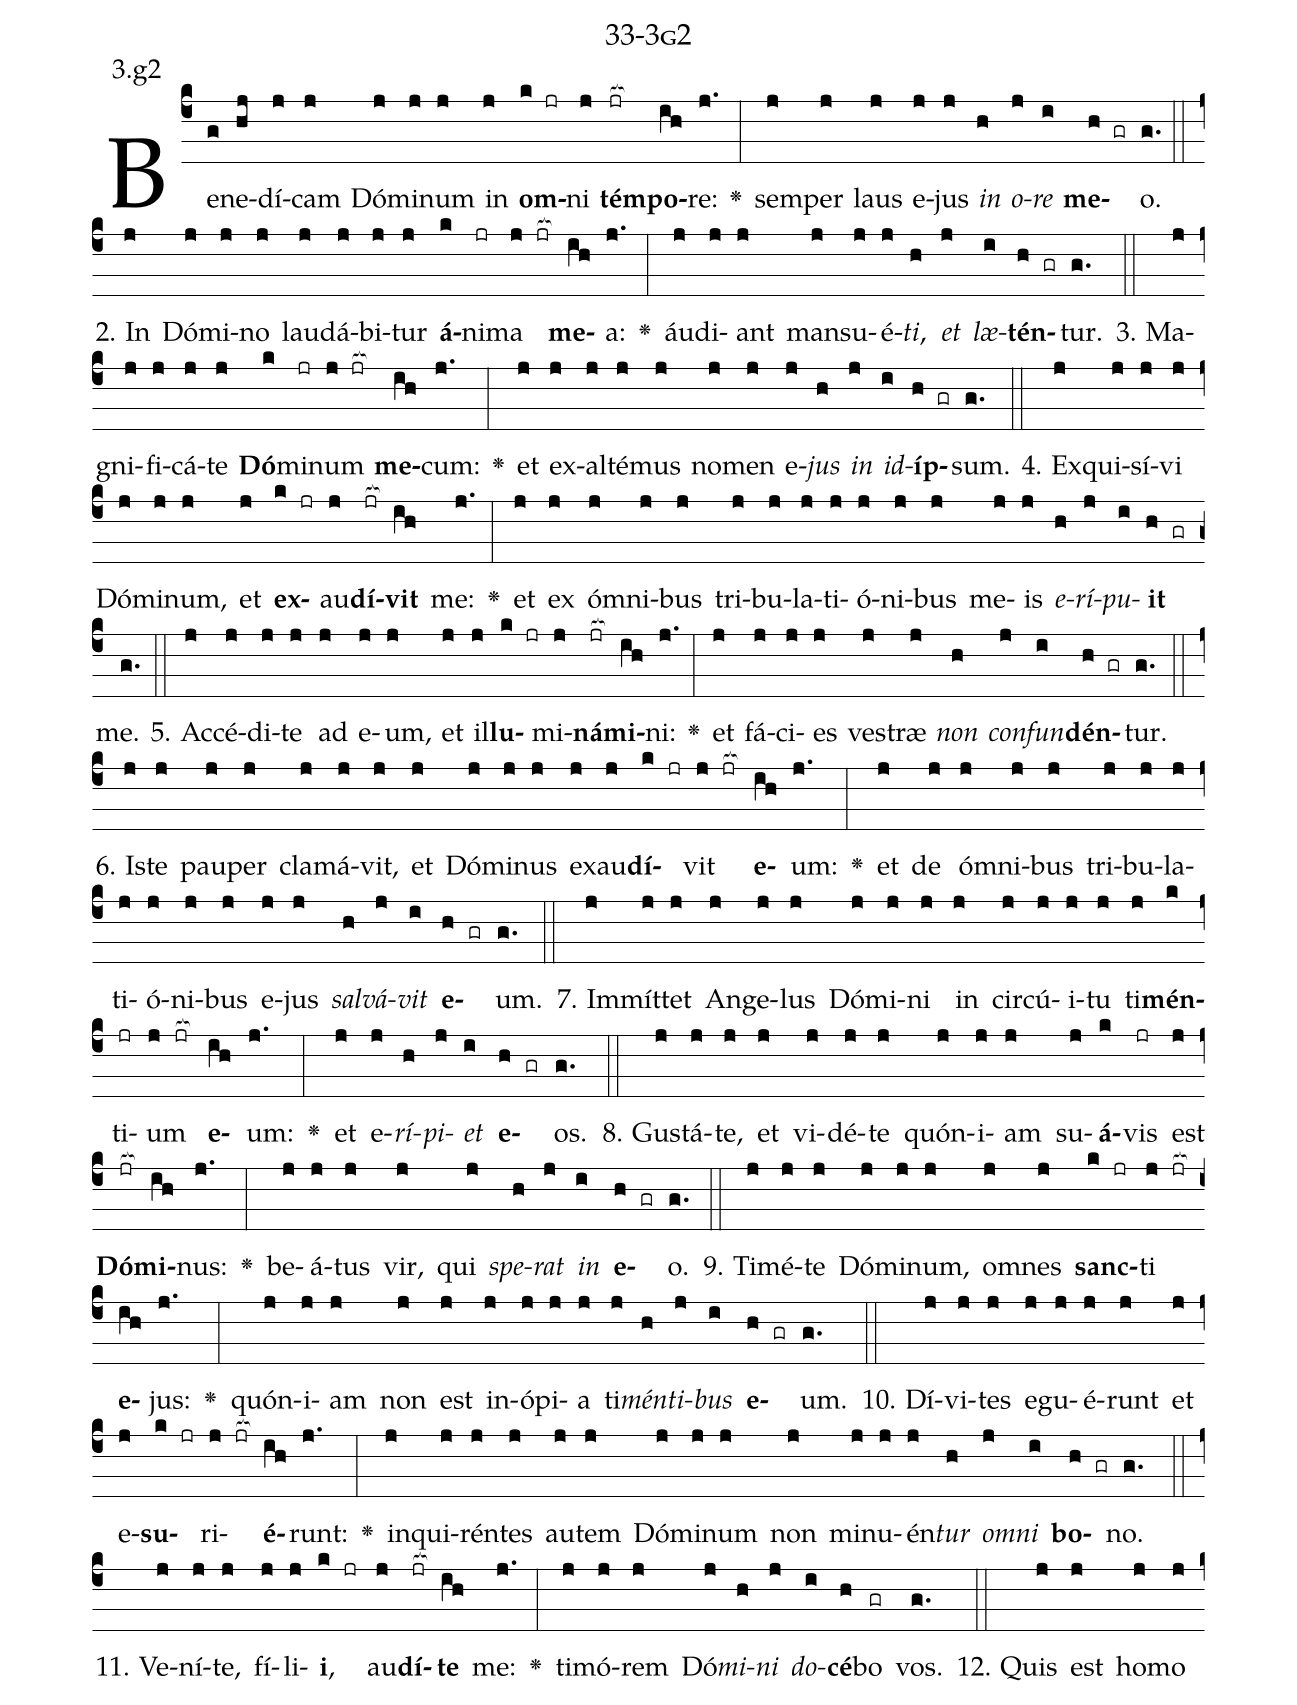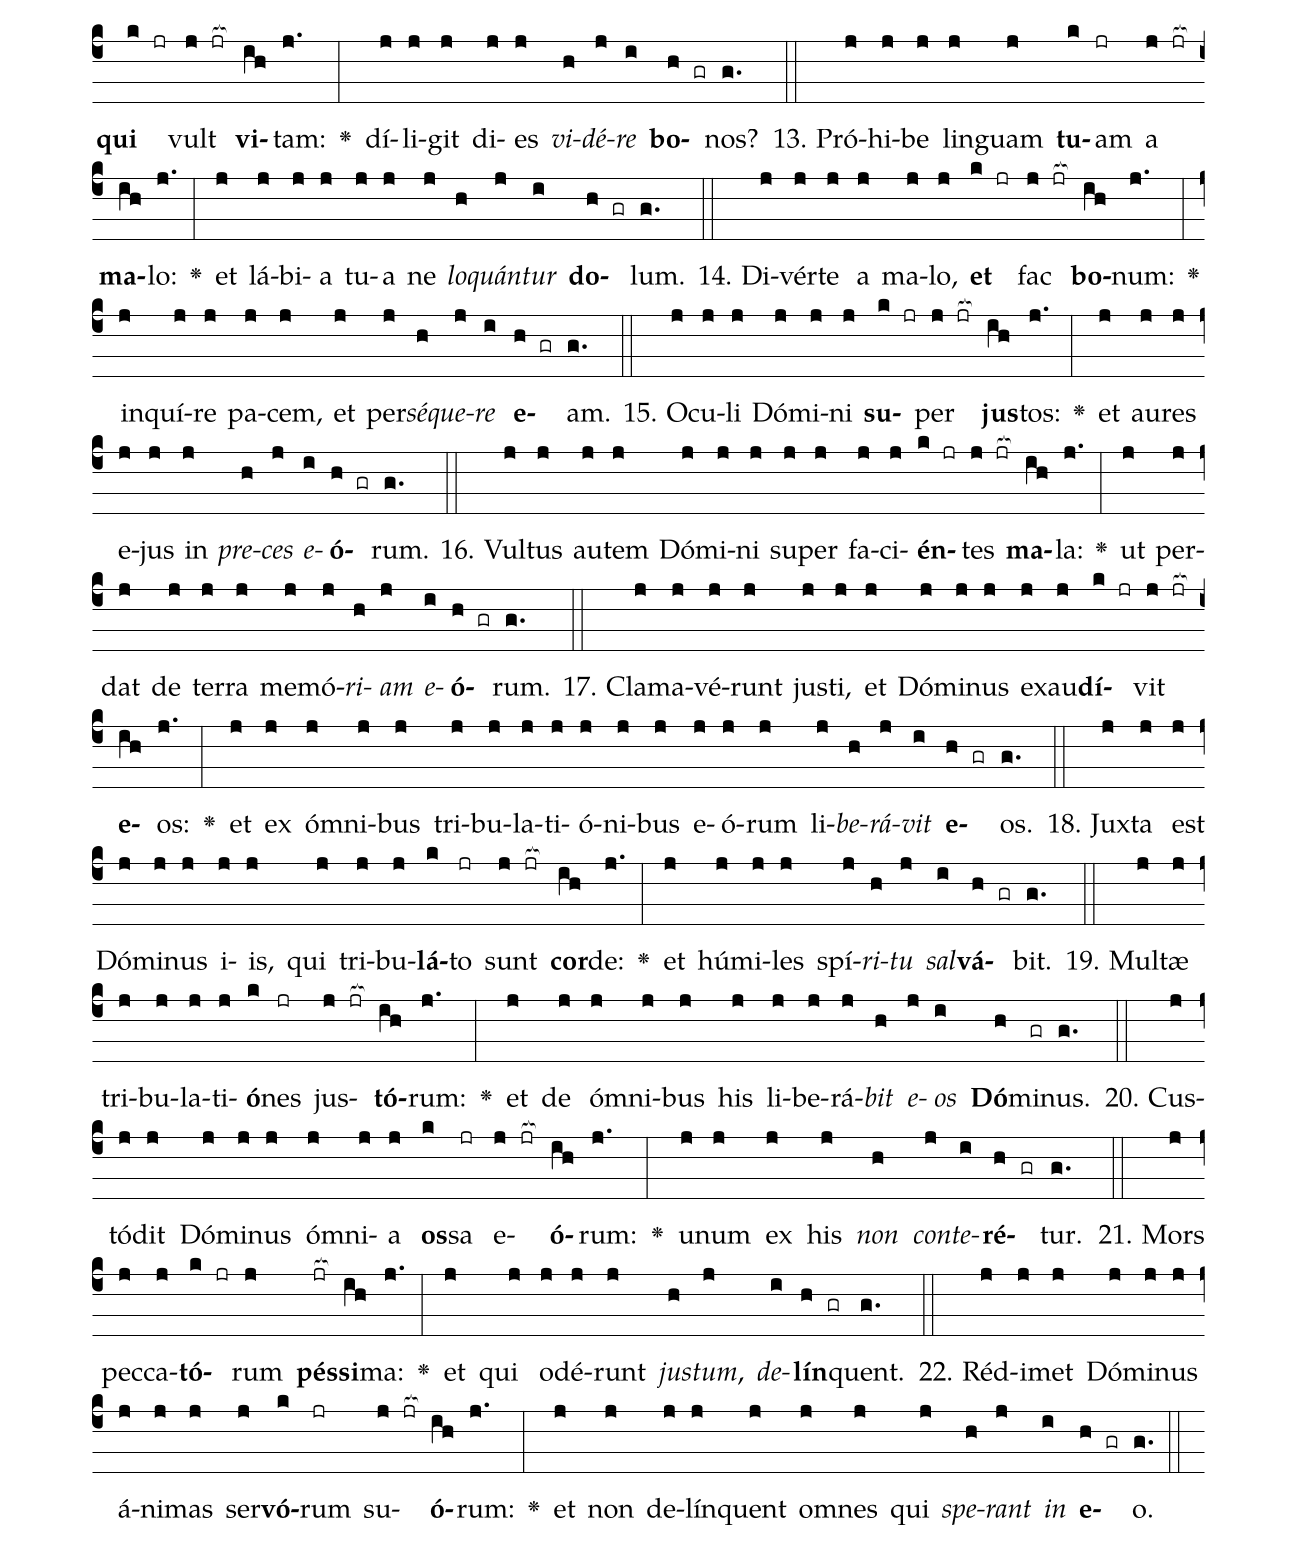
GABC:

name: 33-3g2;
annotation: 3.g2;
%%
(c4)Be(g)ne(hj)dí(j)cam(j) Dó(j)mi(j)num(j) in(j) <b>om</b>(k jr)ni(j) <b>tém</b>(jr[ocb:1{])<b>po</b>(ih[ocb:0}])re:(j.) <v>\greheightstar</v>(:) sem(j)per(j) laus(j) e(j)jus(j) <i>in</i>(h) <i>o</i>(j)<i>re</i>(i) <b>me</b>(h gr)o.(g.) (::)
2. In(j) Dó(j)mi(j)no(j) lau(j)dá(j)bi(j)tur(j) <b>á</b>(k)ni(jr)ma(j jr[ocb:1{]) <b>me</b>(ih[ocb:0}])a:(j.) <v>\greheightstar</v>(:) áu(j)di(j)ant(j) man(j)su(j)é(j)<i>ti</i>,(h) <i>et</i>(j) <i>læ</i>(i)<b>tén</b>(h gr)tur.(g.) (::)
3. Ma(j)gni(j)fi(j)cá(j)te(j) <b>Dó</b>(k)mi(jr)num(j jr[ocb:1{]) <b>me</b>(ih[ocb:0}])cum:(j.) <v>\greheightstar</v>(:) et(j) ex(j)al(j)té(j)mus(j) no(j)men(j) e(j)<i>jus</i>(h) <i>in</i>(j) <i>id</i>(i)<b>íp</b>(h gr)sum.(g.) (::)
4. Ex(j)qui(j)sí(j)vi(j) Dó(j)mi(j)num,(j) et(j) <b>ex</b>(k jr)au(j)<b>dí</b>(jr[ocb:1{])<b>vit</b>(ih[ocb:0}]) me:(j.) <v>\greheightstar</v>(:) et(j) ex(j) óm(j)ni(j)bus(j) tri(j)bu(j)la(j)ti(j)ó(j)ni(j)bus(j) me(j)is(j) <i>e</i>(h)<i>rí</i>(j)<i>pu</i>(i)<b>it</b>(h gr) me.(g.) (::)
5. Ac(j)cé(j)di(j)te(j) ad(j) e(j)um,(j) et(j) il(j)<b>lu</b>(k jr)mi(j)<b>ná</b>(jr[ocb:1{])<b>mi</b>(ih[ocb:0}])ni:(j.) <v>\greheightstar</v>(:) et(j) fá(j)ci(j)es(j) ves(j)træ(j) <i>non</i>(h) <i>con</i>(j)<i>fun</i>(i)<b>dén</b>(h gr)tur.(g.) (::)
6. Is(j)te(j) pau(j)per(j) cla(j)má(j)vit,(j) et(j) Dó(j)mi(j)nus(j) ex(j)au(j)<b>dí</b>(k jr)vit(j jr[ocb:1{]) <b>e</b>(ih[ocb:0}])um:(j.) <v>\greheightstar</v>(:) et(j) de(j) óm(j)ni(j)bus(j) tri(j)bu(j)la(j)ti(j)ó(j)ni(j)bus(j) e(j)jus(j) <i>sal</i>(h)<i>vá</i>(j)<i>vit</i>(i) <b>e</b>(h gr)um.(g.) (::)
7. Im(j)mít(j)tet(j) An(j)ge(j)lus(j) Dó(j)mi(j)ni(j) in(j) cir(j)cú(j)i(j)tu(j) ti(j)<b>mén</b>(k)ti(jr)um(j jr[ocb:1{]) <b>e</b>(ih[ocb:0}])um:(j.) <v>\greheightstar</v>(:) et(j) e(j)<i>rí</i>(h)<i>pi</i>(j)<i>et</i>(i) <b>e</b>(h gr)os.(g.) (::)
8. Gus(j)tá(j)te,(j) et(j) vi(j)dé(j)te(j) quón(j)i(j)am(j) su(j)<b>á</b>(k)vis(jr) est(j) <b>Dó</b>(jr[ocb:1{])<b>mi</b>(ih[ocb:0}])nus:(j.) <v>\greheightstar</v>(:) be(j)á(j)tus(j) vir,(j) qui(j) <i>spe</i>(h)<i>rat</i>(j) <i>in</i>(i) <b>e</b>(h gr)o.(g.) (::)
9. Ti(j)mé(j)te(j) Dó(j)mi(j)num,(j) om(j)nes(j) <b>sanc</b>(k jr)ti(j jr[ocb:1{]) <b>e</b>(ih[ocb:0}])jus:(j.) <v>\greheightstar</v>(:) quón(j)i(j)am(j) non(j) est(j) in(j)ó(j)pi(j)a(j) ti(j)<i>mén</i>(h)<i>ti</i>(j)<i>bus</i>(i) <b>e</b>(h gr)um.(g.) (::)
10. Dí(j)vi(j)tes(j) e(j)gu(j)é(j)runt(j) et(j) e(j)<b>su</b>(k jr)ri(j jr[ocb:1{])<b>é</b>(ih[ocb:0}])runt:(j.) <v>\greheightstar</v>(:) in(j)qui(j)rén(j)tes(j) au(j)tem(j) Dó(j)mi(j)num(j) non(j) mi(j)nu(j)én(j)<i>tur</i>(h) <i>om</i>(j)<i>ni</i>(i) <b>bo</b>(h gr)no.(g.) (::)
11. Ve(j)ní(j)te,(j) fí(j)li(j)<b>i</b>,(k jr) au(j)<b>dí</b>(jr[ocb:1{])<b>te</b>(ih[ocb:0}]) me:(j.) <v>\greheightstar</v>(:) ti(j)mó(j)rem(j) Dó(j)<i>mi</i>(h)<i>ni</i>(j) <i>do</i>(i)<b>cé</b>(h)bo(gr) vos.(g.) (::)
12. Quis(j) est(j) ho(j)mo(j) <b>qui</b>(k jr) vult(j jr[ocb:1{]) <b>vi</b>(ih[ocb:0}])tam:(j.) <v>\greheightstar</v>(:) dí(j)li(j)git(j) di(j)es(j) <i>vi</i>(h)<i>dé</i>(j)<i>re</i>(i) <b>bo</b>(h gr)nos?(g.) (::)
13. Pró(j)hi(j)be(j) lin(j)guam(j) <b>tu</b>(k)am(jr) a(j jr[ocb:1{]) <b>ma</b>(ih[ocb:0}])lo:(j.) <v>\greheightstar</v>(:) et(j) lá(j)bi(j)a(j) tu(j)a(j) ne(j) <i>lo</i>(h)<i>quán</i>(j)<i>tur</i>(i) <b>do</b>(h gr)lum.(g.) (::)
14. Di(j)vér(j)te(j) a(j) ma(j)lo,(j) <b>et</b>(k jr) fac(j jr[ocb:1{]) <b>bo</b>(ih[ocb:0}])num:(j.) <v>\greheightstar</v>(:) in(j)quí(j)re(j) pa(j)cem,(j) et(j) per(j)<i>sé</i>(h)<i>que</i>(j)<i>re</i>(i) <b>e</b>(h gr)am.(g.) (::)
15. O(j)cu(j)li(j) Dó(j)mi(j)ni(j) <b>su</b>(k jr)per(j jr[ocb:1{]) <b>jus</b>(ih[ocb:0}])tos:(j.) <v>\greheightstar</v>(:) et(j) au(j)res(j) e(j)jus(j) in(j) <i>pre</i>(h)<i>ces</i>(j) <i>e</i>(i)<b>ó</b>(h gr)rum.(g.) (::)
16. Vul(j)tus(j) au(j)tem(j) Dó(j)mi(j)ni(j) su(j)per(j) fa(j)ci(j)<b>én</b>(k jr)tes(j jr[ocb:1{]) <b>ma</b>(ih[ocb:0}])la:(j.) <v>\greheightstar</v>(:) ut(j) per(j)dat(j) de(j) ter(j)ra(j) me(j)mó(j)<i>ri</i>(h)<i>am</i>(j) <i>e</i>(i)<b>ó</b>(h gr)rum.(g.) (::)
17. Cla(j)ma(j)vé(j)runt(j) jus(j)ti,(j) et(j) Dó(j)mi(j)nus(j) ex(j)au(j)<b>dí</b>(k jr)vit(j jr[ocb:1{]) <b>e</b>(ih[ocb:0}])os:(j.) <v>\greheightstar</v>(:) et(j) ex(j) óm(j)ni(j)bus(j) tri(j)bu(j)la(j)ti(j)ó(j)ni(j)bus(j) e(j)ó(j)rum(j) li(j)<i>be</i>(h)<i>rá</i>(j)<i>vit</i>(i) <b>e</b>(h gr)os.(g.) (::)
18. Jux(j)ta(j) est(j) Dó(j)mi(j)nus(j) i(j)is,(j) qui(j) tri(j)bu(j)<b>lá</b>(k)to(jr) sunt(j jr[ocb:1{]) <b>cor</b>(ih[ocb:0}])de:(j.) <v>\greheightstar</v>(:) et(j) hú(j)mi(j)les(j) spí(j)<i>ri</i>(h)<i>tu</i>(j) <i>sal</i>(i)<b>vá</b>(h gr)bit.(g.) (::)
19. Mul(j)tæ(j) tri(j)bu(j)la(j)ti(j)<b>ó</b>(k)nes(jr) jus(j jr[ocb:1{])<b>tó</b>(ih[ocb:0}])rum:(j.) <v>\greheightstar</v>(:) et(j) de(j) óm(j)ni(j)bus(j) his(j) li(j)be(j)rá(j)<i>bit</i>(h) <i>e</i>(j)<i>os</i>(i) <b>Dó</b>(h)mi(gr)nus.(g.) (::)
20. Cus(j)tó(j)dit(j) Dó(j)mi(j)nus(j) óm(j)ni(j)a(j) <b>os</b>(k)sa(jr) e(j jr[ocb:1{])<b>ó</b>(ih[ocb:0}])rum:(j.) <v>\greheightstar</v>(:) u(j)num(j) ex(j) his(j) <i>non</i>(h) <i>con</i>(j)<i>te</i>(i)<b>ré</b>(h gr)tur.(g.) (::)
21. Mors(j) pec(j)ca(j)<b>tó</b>(k jr)rum(j) <b>pés</b>(jr[ocb:1{])<b>si</b>(ih[ocb:0}])ma:(j.) <v>\greheightstar</v>(:) et(j) qui(j) o(j)dé(j)runt(j) <i>jus</i>(h)<i>tum</i>,(j) <i>de</i>(i)<b>lín</b>(h gr)quent.(g.) (::)
22. Réd(j)i(j)met(j) Dó(j)mi(j)nus(j) á(j)ni(j)mas(j) ser(j)<b>vó</b>(k)rum(jr) su(j jr[ocb:1{])<b>ó</b>(ih[ocb:0}])rum:(j.) <v>\greheightstar</v>(:) et(j) non(j) de(j)lín(j)quent(j) om(j)nes(j) qui(j) <i>spe</i>(h)<i>rant</i>(j) <i>in</i>(i) <b>e</b>(h gr)o.(g.) (::)
